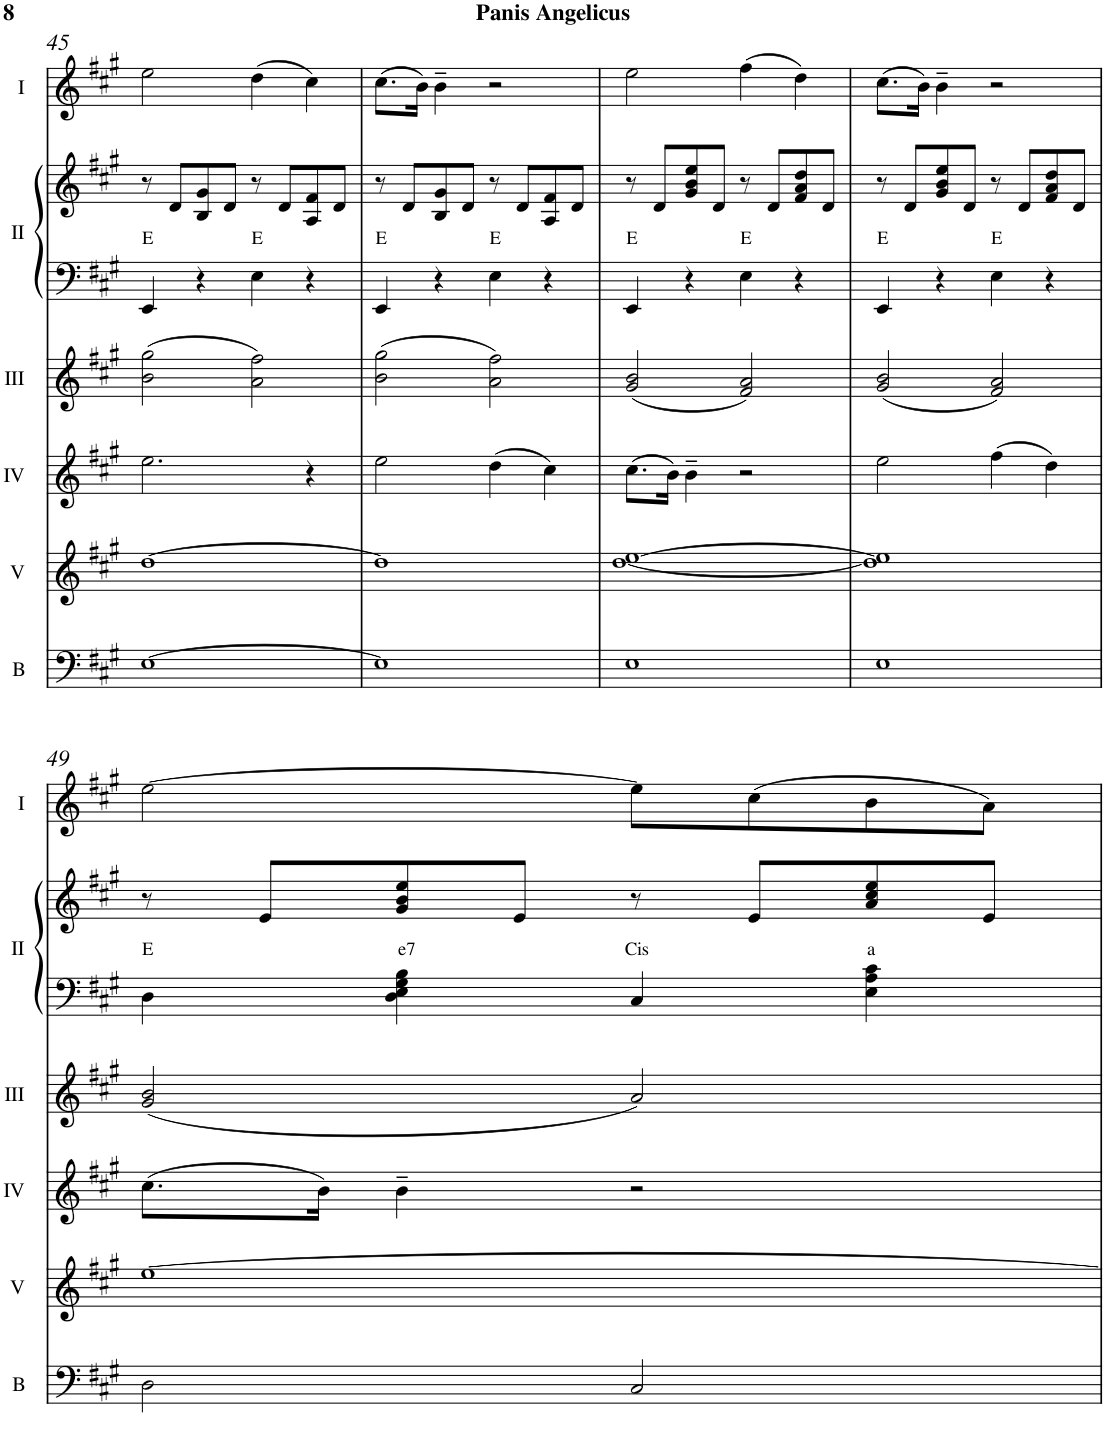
**kern	**kern	**kern	**kern	**kern	**text	**kern	**kern
*part6	*part5	*part4	*part3	*part2	*part2	*part2	*part1
*staff7	*staff6	*staff5	*staff4	*staff3	*staff3	*staff2	*staff1
*I"Bass	*I"Acc. 5	*I"Acc. 4	*I"Acc. 3	*I"Acc. 2	*	*	*I"Acc. 1
*I'B	*	*	*	*	*	*	*
!!LO:PB:g=z
*clefF4	*clefG2	*clefG2	*clefG2	*clefF4	*	*clefG2	*clefG2
*Trd7c12	*Trd7c12	*Trd7c12	*Trd7c12	*	*	*	*
*k[f#c#g#]	*k[f#c#g#]	*k[f#c#g#]	*k[f#c#g#]	*k[f#c#g#]	*	*k[f#c#g#]	*k[f#c#g#]
*M4/4	*M4/4	*M4/4	*M4/4	*M4/4	*	*M4/4	*M4/4
*met(c)	*met(c)	*met(c)	*met(c)	*met(c)	*	*met(c)	*met(c)
=45	=45	=45	=45	=45	=45	=45	=45
!	!	!	!	!	!LO:LY:a	!	!
[1E	[1dd	2.ee\	(>2b\ 2gg#\	4EE/	E	8r	2ee\
.	.	.	.	.	.	8d/L	.
.	.	.	.	4r	.	8B/ 8g#/	.
.	.	.	.	.	.	8d/J	.
!	!	!	!	!	!LO:LY:a	!	!
.	.	.	2a\ 2ff#\)	4E\	E	8r	(>4dd\
.	.	.	.	.	.	8d/L	.
.	.	4r	.	4r	.	8A/ 8f#/	4cc#\)
.	.	.	.	.	.	8d/J	.
=46	=46	=46	=46	=46	=46	=46	=46
!	!	!	!	!	!LO:LY:a	!	!
1E]	1dd]	2ee\	(>2b\ 2gg#\	4EE/	E	8r	(>8.cc#\L
.	.	.	.	.	.	8d/L	.
.	.	.	.	.	.	.	16b\Jk)
.	.	.	.	4r	.	8B/ 8g#/	4b~\
.	.	.	.	.	.	8d/J	.
!	!	!	!	!	!LO:LY:a	!	!
.	.	(>4dd\	2a\ 2ff#\)	4E\	E	8r	2r
.	.	.	.	.	.	8d/L	.
.	.	4cc#\)	.	4r	.	8A/ 8f#/	.
.	.	.	.	.	.	8d/J	.
=47	=47	=47	=47	=47	=47	=47	=47
!	!	!	!	!	!LO:LY:a	!	!
1E	[1dd [1ee	(>8.cc#\L	(<2g#/ 2b/	4EE/	E	8r	2ee\
.	.	.	.	.	.	8d/L	.
.	.	16b\Jk)	.	.	.	.	.
.	.	4b~\	.	4r	.	8g#/ 8b/ 8ee/	.
.	.	.	.	.	.	8d/J	.
!	!	!	!	!	!LO:LY:a	!	!
.	.	2r	2f#/ 2a/)	4E\	E	8r	(>4ff#\
.	.	.	.	.	.	8d/L	.
.	.	.	.	4r	.	8f#/ 8a/ 8dd/	4dd\)
.	.	.	.	.	.	8d/J	.
=48	=48	=48	=48	=48	=48	=48	=48
!	!	!	!	!	!LO:LY:a	!	!
1E	1dd] 1ee]	2ee\	(<2g#/ 2b/	4EE/	E	8r	(>8.cc#\L
.	.	.	.	.	.	8d/L	.
.	.	.	.	.	.	.	16b\Jk)
.	.	.	.	4r	.	8g#/ 8b/ 8ee/	4b~\
.	.	.	.	.	.	8d/J	.
!	!	!	!	!	!LO:LY:a	!	!
.	.	(>4ff#\	2f#/ 2a/)	4E\	E	8r	2r
.	.	.	.	.	.	8d/L	.
.	.	4dd\)	.	4r	.	8f#/ 8a/ 8dd/	.
.	.	.	.	.	.	8d/J	.
!!LO:LB:g=z
=49	=49	=49	=49	=49	=49	=49	=49
!	!	!	!	!	!LO:LY:a	!	!
2D\	[1ee	(>8.cc#\L	(<2g#/ 2b/	4D\	E	8r	[2ee\
.	.	.	.	.	.	8e/L	.
.	.	16b\Jk)	.	.	.	.	.
!	!	!	!	!	!LO:LY:a	!	!
.	.	4b~\	.	4D\ 4E\ 4G#\ 4B\	e7	8g#/ 8b/ 8ee/	.
.	.	.	.	.	.	8e/J	.
!	!	!	!	!	!LO:LY:a	!	!
2C#/	.	2r	2a/)	4C#/	Cis	8r	8ee\L]
.	.	.	.	.	.	8e/L	(>8cc#\
!	!	!	!	!	!LO:LY:a	!	!
.	.	.	.	4E\ 4A\ 4c#\	a	8a/ 8cc#/ 8ee/	8b\
.	.	.	.	.	.	8e/J	8a\J)
=	=	=	=	=	=	=	=
*-	*-	*-	*-	*-	*-	*-	*-
